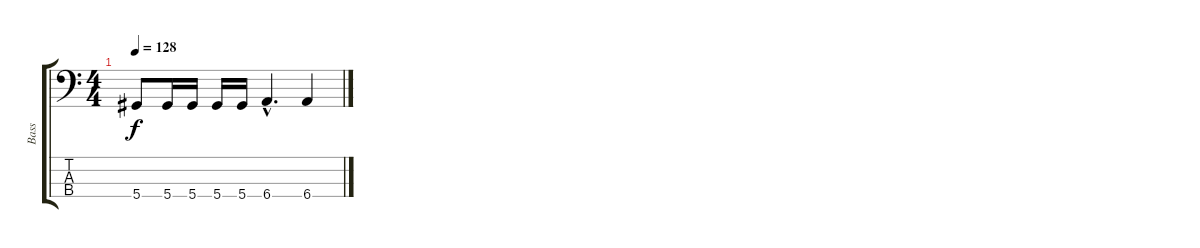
\track ("Bass" "Bass") {instrument electricbassfinger}
\staff {score tabs}
\tuning (Gb2 Db2 Ab1 Eb1) {hide}
\ts (4 4)
\tempo 128
\clef f4
\ks c
5.4.8{dy f} 5.4.16 5.4.16 5.4.16 5.4.16 6.4{hac}.4{d} 6.4.4
